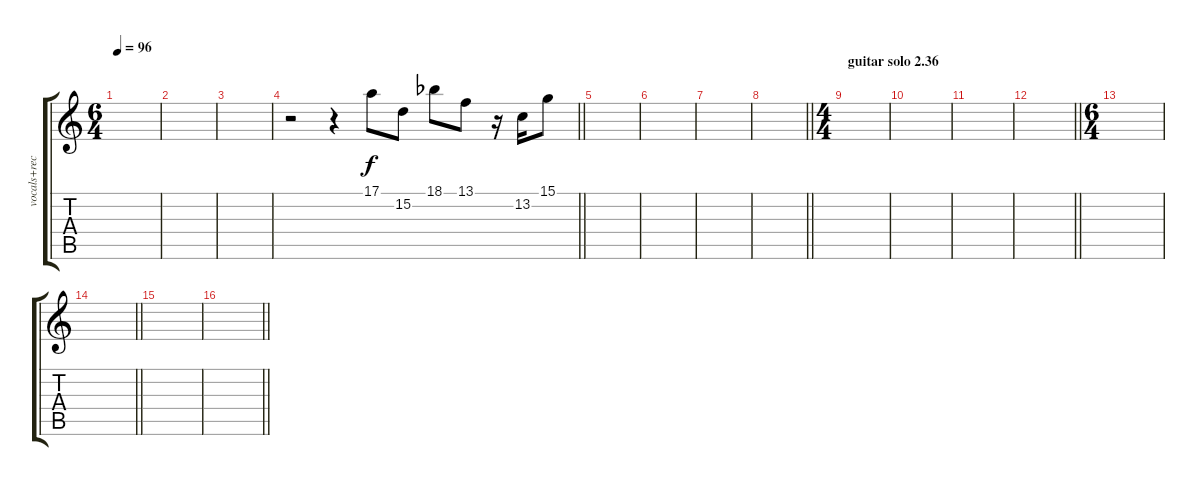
\track ("vocals+recorder" "vocals+rec") {instrument tenorsax}
\staff {score tabs}
\tuning (E4 B3 G3 D3 A2 E2) {hide}
\ts (6 4)
\tempo 96
\clef g2
\ks c
|
|
|
\barLineRight lightlight
r.2 r.4 17.1.8 15.2.8 18.1{acc b}.8 13.1.8 r.16 13.2.16 15.1.8 |
|
|
|
\barLineRight lightlight
|
\ts (4 4)
\section ("" "guitar solo 2.36")
|
|
|
\barLineRight lightlight
|
\ts (6 4)
|
\barLineRight lightlight
|
|
\barLineRight lightlight
